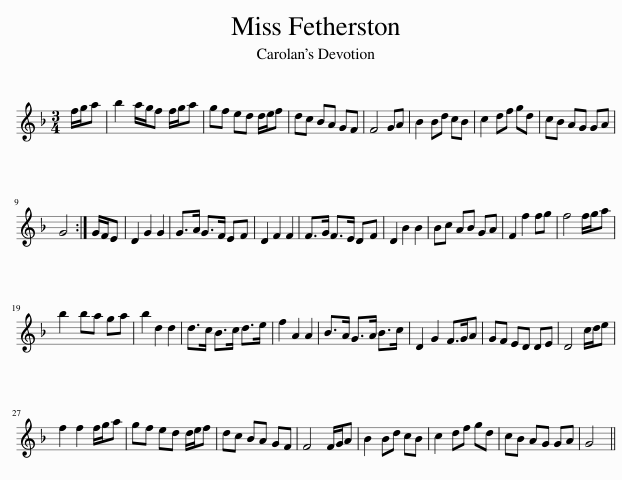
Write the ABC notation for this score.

X:1
L:1/8
M:3/4
I:linebreak $
K:F
V:1 treble
V:1
 f/g/a | b2 a/g/f f/g/a | gf ed d/e/f | dc BA GF | F4 GA | %5
 B2 Bd cB | c2 df gd | cB AG GA |$ G4 :| G/F/E | %10
 D2 G2 G2 | G>A G>F EF | D2 F2 F2 | F>G F>E DF | D2 B2 B2 | %15
 Bc AB GA | F2 f2 fg | f4 f/g/a |$ b2 ba ga | b2 d2 d2 | %20
 d>c B>c d>e | f2 A2 A2 | B>A G>A B>c | D2 G2 F>GA | GF ED DE | %25
 D4 c/d/e |$ f2 f2 f/g/a | gf ed d/e/f | dc BA GF | F4 F/G/A | %30
 B2 Bd cB | c2 df gd | cB AG GA | G4 || %34
